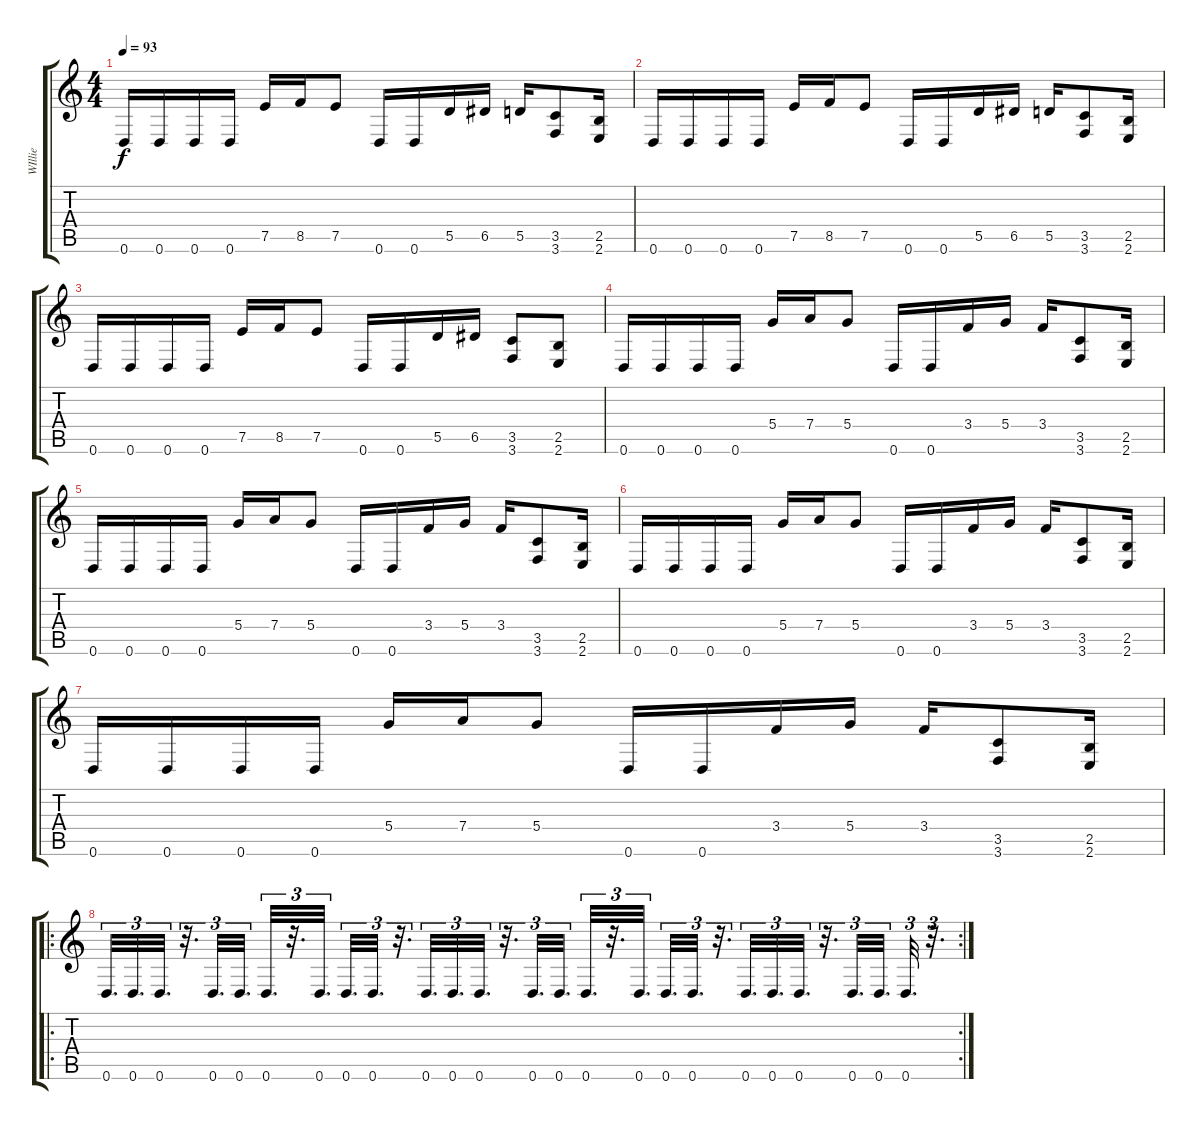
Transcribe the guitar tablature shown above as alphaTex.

\track ("WIllie" "WIllie") {solo instrument distortionguitar}
\staff {score tabs}
\tuning (E4 B3 G3 D3 A2 D2) {hide}
\ts (4 4)
\tempo 93
\clef g2
\ks c
0.6.16{dy f} 0.6.16 0.6.16 0.6.16 7.5.16 8.5.16 7.5.8 0.6.16 0.6.16 5.5.16 6.5.16 5.5.16 (3.5 3.6).8 (2.5 2.6).16 |
0.6.16 0.6.16 0.6.16 0.6.16 7.5.16 8.5.16 7.5.8 0.6.16 0.6.16 5.5.16 6.5.16 5.5.16 (3.5 3.6).8 (2.5 2.6).16 |
0.6.16 0.6.16 0.6.16 0.6.16 7.5.16 8.5.16 7.5.8 0.6.16 0.6.16 5.5.16 6.5.16 (3.5 3.6).8 (2.5 2.6).8 |
0.6.16 0.6.16 0.6.16 0.6.16 5.4.16 7.4.16 5.4.8 0.6.16 0.6.16 3.4.16 5.4.16 3.4.16 (3.5 3.6).8 (2.5 2.6).16 |
0.6.16 0.6.16 0.6.16 0.6.16 5.4.16 7.4.16 5.4.8 0.6.16 0.6.16 3.4.16 5.4.16 3.4.16 (3.5 3.6).8 (2.5 2.6).16 |
0.6.16 0.6.16 0.6.16 0.6.16 5.4.16 7.4.16 5.4.8 0.6.16 0.6.16 3.4.16 5.4.16 3.4.16 (3.5 3.6).8 (2.5 2.6).16 |
0.6.16 0.6.16 0.6.16 0.6.16 5.4.16 7.4.16 5.4.8 0.6.16 0.6.16 3.4.16 5.4.16 3.4.16 (3.5 3.6).8 (2.5 2.6).16 |
\ro
\rc 2
0.6.32{d tu (3 2)} 0.6.32{d tu (3 2)} 0.6.32{d tu (3 2)} r.32{d tu (3 2)} 0.6.32{d tu (3 2)} 0.6.32{d tu (3 2)} 0.6.32{d tu (3 2)} r.32{d tu (3 2)} 0.6.32{d tu (3 2)} 0.6.32{d tu (3 2)} 0.6.32{d tu (3 2)} r.32{d tu (3 2)} 0.6.32{d tu (3 2)} 0.6.32{d tu (3 2)} 0.6.32{d tu (3 2)} r.32{d tu (3 2)} 0.6.32{d tu (3 2)} 0.6.32{d tu (3 2)} 0.6.32{d tu (3 2)} r.32{d tu (3 2)} 0.6.32{d tu (3 2)} 0.6.32{d tu (3 2)} 0.6.32{d tu (3 2)} r.32{d tu (3 2)} 0.6.32{d tu (3 2)} 0.6.32{d tu (3 2)} 0.6.32{d tu (3 2)} r.32{d tu (3 2)} 0.6.32{d tu (3 2)} 0.6.32{d tu (3 2)} 0.6.32{d tu (3 2)} r.32{d tu (3 2)}
